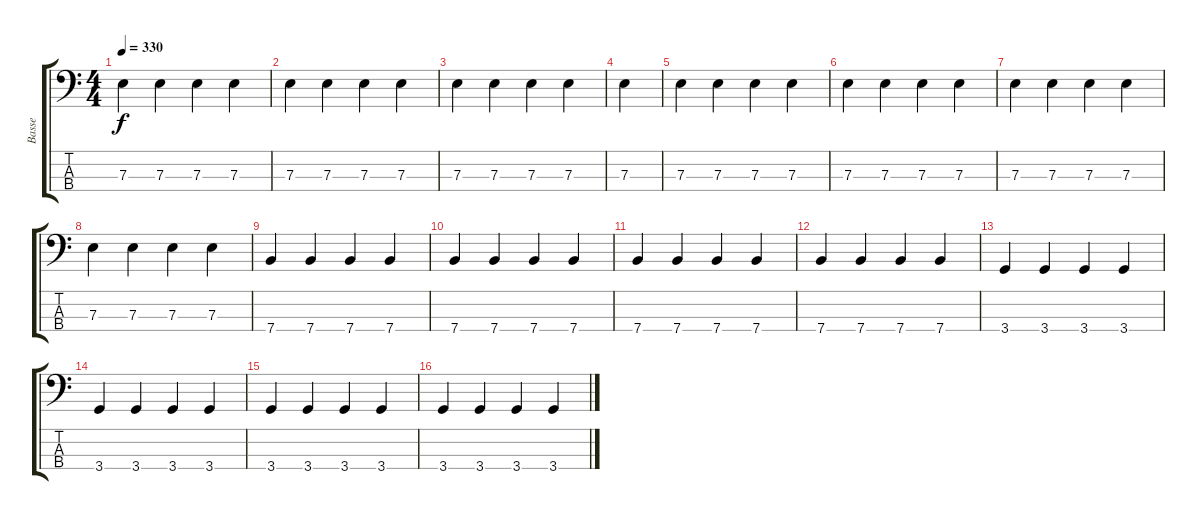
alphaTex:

\track ("Basse" "Basse") {instrument electricbassfinger}
\staff {score tabs}
\tuning (G2 D2 A1 E1) {hide}
\ts (4 4)
\tempo 330
\clef f4
\ks c
7.3.4{dy f} 7.3.4 7.3.4 7.3.4 |
7.3.4 7.3.4 7.3.4 7.3.4 |
7.3.4 7.3.4 7.3.4 7.3.4 |
7.3.4 |
7.3.4 7.3.4 7.3.4 7.3.4 |
7.3.4 7.3.4 7.3.4 7.3.4 |
7.3.4 7.3.4 7.3.4 7.3.4 |
7.3.4 7.3.4 7.3.4 7.3.4 |
7.4.4 7.4.4 7.4.4 7.4.4 |
7.4.4 7.4.4 7.4.4 7.4.4 |
7.4.4 7.4.4 7.4.4 7.4.4 |
7.4.4 7.4.4 7.4.4 7.4.4 |
3.4.4 3.4.4 3.4.4 3.4.4 |
3.4.4 3.4.4 3.4.4 3.4.4 |
3.4.4 3.4.4 3.4.4 3.4.4 |
3.4.4 3.4.4 3.4.4 3.4.4
